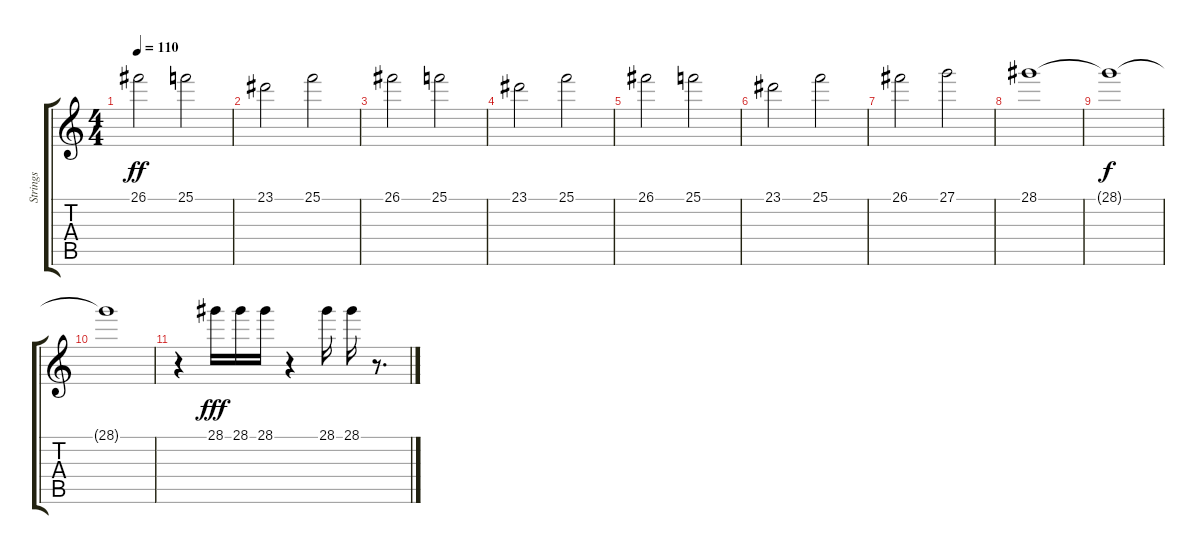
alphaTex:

\track ("Strings" "Strings") {instrument stringensemble2}
\staff {score tabs}
\tuning (E4 B3 G3 D3 A2 E2) {hide}
\ts (4 4)
\tempo 110
\clef g2
\ks c
26.1.2{dy ff} 25.1.2 |
23.1.2 25.1.2 |
26.1.2 25.1.2 |
23.1.2 25.1.2 |
26.1.2 25.1.2 |
23.1.2 25.1.2 |
26.1.2 27.1.2 |
28.1.1 |
28.1{t}.1{dy f} |
28.1{t}.1 |
r.4 28.1.16{dy fff} 28.1.16 28.1.16 r.4 28.1.16 28.1.16 r.8{d}
